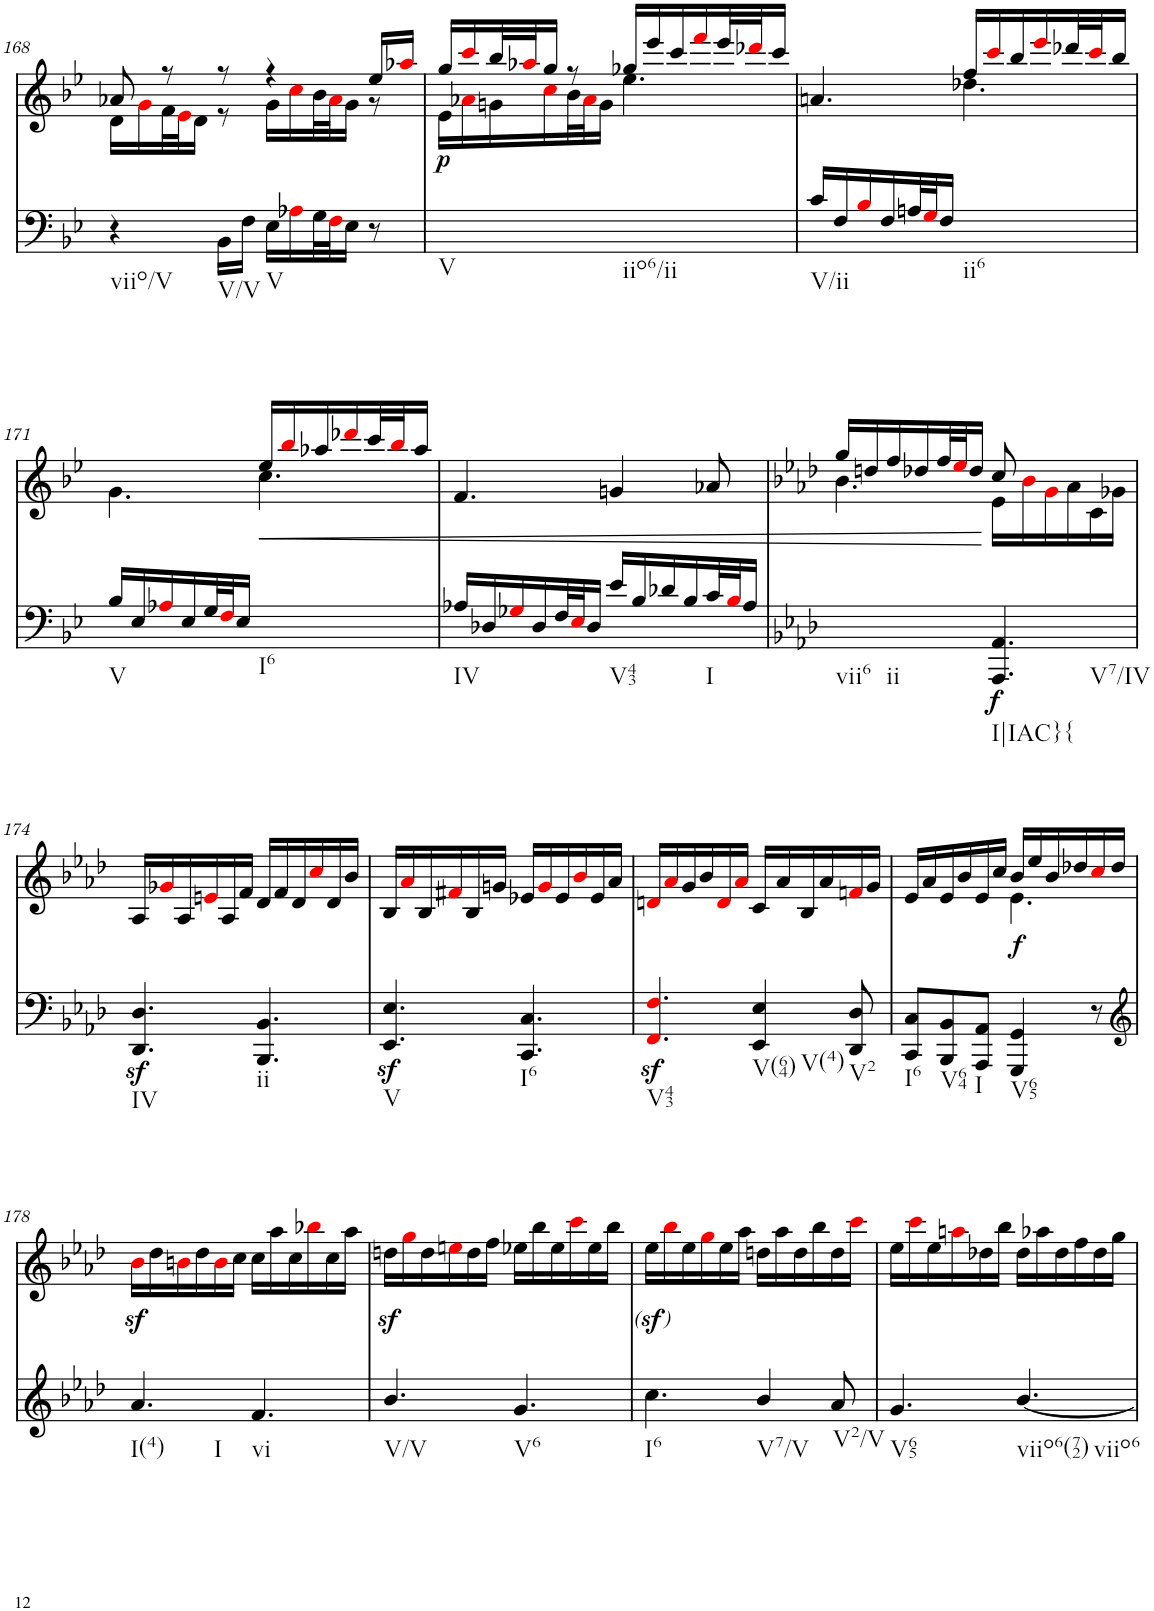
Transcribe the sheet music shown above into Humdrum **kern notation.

**kern	**dynam	**kern	**text	**dynam
*part2	*part2	*part1	*part1	*part1
*staff2	*staff2	*staff1	*staff1	*staff1
*I"Piano	*	*I"Piano	*	*
*I'Pno	*	*I'Pno	*	*
!!LO:PB:g=z
*clefF4	*	*clefG2	*	*
*k[b-e-]	*	*k[b-e-]	*	*
*M6/8	*	*M6/8	*	*
=168	=168	=168	=168	=168
*	*	*^	*	*
!LO:TX:b:t=viio/V	!	!	!	!	!
4r	.	8a-X/	16d\LL	.	.
.	.	.	16gi\	.	.
.	.	8r	32f\L	.	.
.	.	.	32e-i\J	.	.
.	.	.	16d\JJ	.	.
!LO:TX:b:t=V/V	!	!	!	!	!
16BB-\LL	.	8r	8r	.	.
16F\JJ	.	.	.	.	.
!LO:TX:b:t=V	!	!	!	!	!
16E-\LL	.	4r	16g\LL	.	.
16A-Xi\	.	.	16cci\	.	.
32G\L	.	.	32b-\L	.	.
32Fi\J	.	.	32a-i\J	.	.
16E-\JJ	.	.	16g\JJ	.	.
8r	.	16ee-/LL	8r	.	.
.	.	16aa-Xi/JJ	.	.	.
=169	=169	=169	=169	=169	=169
!LO:TX:b:t=V	!	!	!	!	!
!LO:TX:b:t=iio6/ii	!	!	!	!	!
!	!	!	!	!	!LO:DY:b
2.ryy	.	16gg/LL	16e-\LL	.	p
.	.	16ccci/	16a-Xi\	.	.
.	.	32bb-/L	16gn\	.	.
.	.	32aa-Xi/J	.	.	.
.	.	16gg/JJ	16cci\	.	.
.	.	8r	32b-\L	.	.
.	.	.	32a-i\J	.	.
.	.	.	16g\JJ	.	.
.	.	16gg-X/LL	4.ee-\	.	.
.	.	16eee-/	.	.	.
.	.	16ccc/	.	.	.
.	.	16fffi/	.	.	.
.	.	32eee-/L	.	.	.
.	.	32ddd-Xi/J	.	.	.
.	.	16ccc/JJ	.	.	.
=170	=170	=170	=170	=170	=170
!LO:TX:b:t=V/ii	!	!	!	!	!
16c/LL	.	4.an/	4.ryy	.	.
16F/	.	.	.	.	.
16B-i/	.	.	.	.	.
16F/	.	.	.	.	.
32An/L	.	.	.	.	.
32Gi/J	.	.	.	.	.
16F/JJ	.	.	.	.	.
!LO:TX:b:t=ii6	!	!	!	!	!
4.ryy	.	16ff/LL	4.dd-X\	.	.
.	.	16ccci/	.	.	.
.	.	16bb-/	.	.	.
.	.	16eee-i/	.	.	.
.	.	32ddd-X/L	.	.	.
.	.	32ccci/J	.	.	.
.	.	16bb-/JJ	.	.	.
!!LO:LB:g=z	!!
=171	=171	=171	=171	=171	=171
!LO:TX:b:t=V	!	!	!	!	!
16B-/LL	.	4.ryy	4.g\	.	.
16E-/	.	.	.	.	.
16A-Xi/	.	.	.	.	.
16E-/	.	.	.	.	.
32G/L	.	.	.	.	.
32Fi/J	.	.	.	.	.
16E-/JJ	.	.	.	.	.
!LO:TX:b:t=I6	!	!	!	!	!
4.ryy	.	16ee-/LL	4.cc\	.	.
.	.	16bb-i/	.	.	.
.	.	16aa-X/	.	.	.
.	.	16ddd-Xi/	.	.	.
.	.	32ccc/L	.	.	.
.	.	32bb-i/J	.	.	.
.	.	16aa-/JJ	.	.	.
*	*	*v	*v	*	*
=172	=172	=172	=172	=172
!LO:TX:b:t=IV	!	!	!	!
16A-X/LL	.	4.f/	.	.
16D-X/	.	.	.	.
16G-Xi/	.	.	.	.
16D-/	.	.	.	.
32F/L	.	.	.	.
32E-i/J	.	.	.	.
16D-/JJ	.	.	.	.
!LO:TX:b:t=V43	!	!	!	!
16e-/LL	.	4gn/	.	.
16B-/	.	.	.	.
16d-X/	.	.	.	.
16B-/	.	.	.	.
!LO:TX:b:t=I	!	!	!	!
32c/L	.	8a-X/	.	.
32B-i/J	.	.	.	.
16A-/JJ	.	.	.	.
=173	=173	=173	=173	=173
*k[b-e-a-d-]	*	*k[b-e-a-d-]	*	*
*	*	*^	*	*
!LO:TX:b:t=vii6	!	!	!	!	!
!LO:TX:b:t=ii	!	!	!	!	!
4.ryy	.	16gg/LL	4.b-\	.	.
.	.	16ddn/	.	.	.
.	.	16ff/	.	.	.
.	.	16dd-X/	.	.	.
.	.	32ff/L	.	.	.
.	.	32ee-i/J	.	.	.
.	.	16dd-/JJ	.	.	.
!LO:TX:b:t=I|IAC}{	!	!	!	!	!
!LO:TX:b:t=V7/IV	!	!	!	!	!
!	!LO:DY:b	!	!	!	!
4.AAA-/ 4.AA-/	f	8cc/	16e-\LL	.	.
.	.	.	16b-i\	.	.
.	.	4ryy	16gi\	.	.
.	.	.	16a-\	.	.
.	.	.	16c\	.	.
.	.	.	16g-X\JJ	.	.
!!LO:LB:g=z
=174	=174	=174	=174	=174	=174
!LO:TX:b:t=IV	!	!	!	!	!
*	*	*v	*v	*	*
4.DD-/z< 4.D-/z<	.	16A-/LL	.	.
.	.	16g-Xi/	.	.
.	.	16A-/	.	.
.	.	16eni/	.	.
.	.	16A-/	.	.
.	.	16f/JJ	.	.
!LO:TX:b:t=ii	!	!	!	!
4.BBB-/ 4.BB-/	.	16d-/LL	.	.
.	.	16f/	.	.
.	.	16d-/	.	.
.	.	16cci/	.	.
.	.	16d-/	.	.
.	.	16b-/JJ	.	.
=175	=175	=175	=175	=175
!LO:TX:b:t=V	!	!	!	!
4.EE-/z< 4.E-/z<	.	16B-/LL	.	.
.	.	16a-i/	.	.
.	.	16B-/	.	.
.	.	16f#Xi/	.	.
.	.	16B-/	.	.
.	.	16gn/JJ	.	.
!LO:TX:b:t=I6	!	!	!	!
4.CC/ 4.C/	.	16e-X/LL	.	.
.	.	16gi/	.	.
.	.	16e-/	.	.
.	.	16b-i/	.	.
.	.	16e-/	.	.
.	.	16a-/JJ	.	.
=176	=176	=176	=176	=176
!LO:TX:b:t=V43	!	!	!	!
4.FFi/z< 4.Fi/z<	.	16dni/LL	.	.
.	.	16a-i/	.	.
.	.	16g/	.	.
.	.	16b-/	.	.
.	.	16di/	.	.
.	.	16a-i/JJ	.	.
!LO:TX:b:t=V(64)	!	!	!	!
!LO:TX:b:t=V(4)	!	!	!	!
4EE-/ 4E-/	.	16c/LL	.	.
.	.	16a-/	.	.
.	.	16B-/	.	.
.	.	16a-/	.	.
!LO:TX:b:t=V2	!	!	!	!
8DD-/ 8D-/	.	16fni/	.	.
.	.	16g/JJ	.	.
=177	=177	=177	=177	=177
*	*	*^	*	*
!LO:TX:b:t=I6	!	!	!	!	!
8CC/ 8C/L	.	16e-/LL	4.ryy	.	.
.	.	16a-/	.	.	.
!LO:TX:b:t=V64	!	!	!	!	!
8BBB-/ 8BB-/	.	16e-/	.	.	.
.	.	16b-/	.	.	.
!LO:TX:b:t=I	!	!	!	!	!
8AAA-/ 8AA-/J	.	16e-/	.	.	.
.	.	16cc/JJ	.	.	.
!LO:TX:b:t=V65	!	!	!	!	!
!	!	!	!	!LO:LY:b	!
4GGG/ 4GG/	.	16b-/LL	4.e-\	.	.
.	.	16ee-/	.	.	.
.	.	16b-/	.	.	.
.	.	16dd-X/	.	.	.
8r	.	16cci/	.	.	.
.	.	16dd-/JJ	.	.	.
*	*	*v	*v	*	*
!!LO:LB:g=z
=178	=178	=178	=178	=178
*clefG2	*	*	*	*
!LO:TX:b:t=I(4)	!	!	!	!
!LO:TX:b:t=I	!	!	!	!
4.a-/	.	16b-z<i\LL	.	.
.	.	16dd-\	.	.
.	.	16bni\	.	.
.	.	16dd-\	.	.
.	.	16bi\	.	.
.	.	16cc\JJ	.	.
!LO:TX:b:t=vi	!	!	!	!
4.f/	.	16cc\LL	.	.
.	.	16aa-\	.	.
.	.	16cc\	.	.
.	.	16bb-Xi\	.	.
.	.	16cc\	.	.
.	.	16aa-\JJ	.	.
=179	=179	=179	=179	=179
!LO:TX:b:t=V/V	!	!	!	!
4.b-/	.	16ddnz<\LL	.	.
.	.	16ggi\	.	.
.	.	16dd\	.	.
.	.	16eeni\	.	.
.	.	16dd\	.	.
.	.	16ff\JJ	.	.
!LO:TX:b:t=V6	!	!	!	!
4.g/	.	16ee-X\LL	.	.
.	.	16bb-\	.	.
.	.	16ee-\	.	.
.	.	16ccci\	.	.
.	.	16ee-\	.	.
.	.	16bb-\JJ	.	.
=180	=180	=180	=180	=180
!LO:TX:b:t=I6	!	!	!	!
!	!	!	!	!LO:DY:b
!	!	!	!	!LO:DY:n=1:b
4.cc\	.	16ee-z<\LL	.	other-dynamics other-dynamics
.	.	16bb-i\	.	.
.	.	16ee-\	.	.
.	.	16ggi\	.	.
.	.	16ee-\	.	.
.	.	16aa-\JJ	.	.
!LO:TX:b:t=V7/V	!	!	!	!
4b-/	.	16ddn\LL	.	.
.	.	16aa-\	.	.
.	.	16dd\	.	.
.	.	16bb-\	.	.
!LO:TX:b:t=V2/V	!	!	!	!
8a-/	.	16dd\	.	.
.	.	16ccci\JJ	.	.
=181	=181	=181	=181	=181
!LO:TX:b:t=V65	!	!	!	!
4.g/	.	16ee-\LL	.	.
.	.	16ccci\	.	.
.	.	16ee-\	.	.
.	.	16aani\	.	.
.	.	16dd-X\	.	.
.	.	16bb-\JJ	.	.
!LO:TX:b:t=viio6(72)	!	!	!	!
!LO:TX:b:t=viio6	!	!	!	!
[4.b-/	.	16dd-\LL	.	.
.	.	16aa-X\	.	.
.	.	16dd-\	.	.
.	.	16ff\	.	.
.	.	16dd-\	.	.
.	.	16gg\JJ	.	.
=	=	=	=	=
*-	*-	*-	*-	*-
